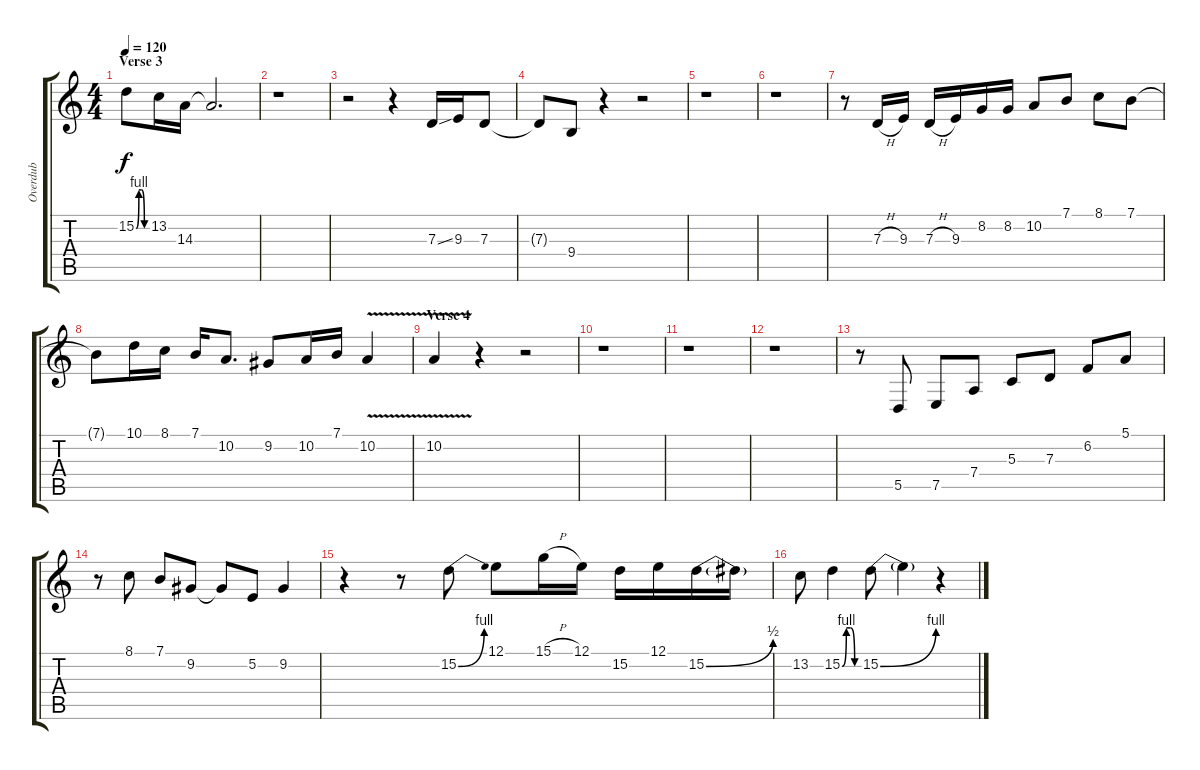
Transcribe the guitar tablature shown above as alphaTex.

\track ("Overdub" "Overdub") {instrument lead8bassandlead}
\staff {score tabs}
\tuning (E4 B3 G3 D3 A2 E2) {hide}
\ts (4 4)
\section ("" "Verse 3")
\tempo 120
\clef g2
\ks c
15.2{be (custom 0 0 15 4 30 4 45 0 60 0)}.8{dy f} 13.2.16 14.3.16 14.3{t}.2{d} |
r.1 |
r.2 r.4 7.3{ss}.16 9.3.16 7.3.8 |
7.3{t}.8 9.4.8 r.4 r.2 |
r.1 |
r.1 |
r.8 7.3{h}.16 9.3.16 7.3{h}.16 9.3.16 8.2.16 8.2.16 10.2.8 7.1.8 8.1.8 7.1.8 |
7.1{t}.8 10.1.16 8.1.16 7.1.16 10.2.8{d} 9.2.8 10.2.16 7.1.16 10.2{v}.4 |
\section ("" "Verse 4")
10.2{v}.4 r.4 r.2 |
r.1 |
r.1 |
r.1 |
r.8 5.5.8 7.5.8 7.4.8 5.3.8 7.3.8 6.2.8 5.1.8 |
r.8 8.1.8 7.1.8 9.2.8 9.2{t}.8 5.2.8 9.2.4 |
r.4 r.8 15.2{be (bend 0 0 60 4)}.8 12.1.8 15.1{h}.16 12.1.16 15.2.16 12.1.16 15.2{be (bend 0 0 60 2)}.16 15.2{t}.16 |
13.2.8 15.2{be (custom 0 0 15 4 30 4 45 0 60 0)}.4 15.2{be (bend 0 0 60 4)}.8 15.2{t}.4 r.4
